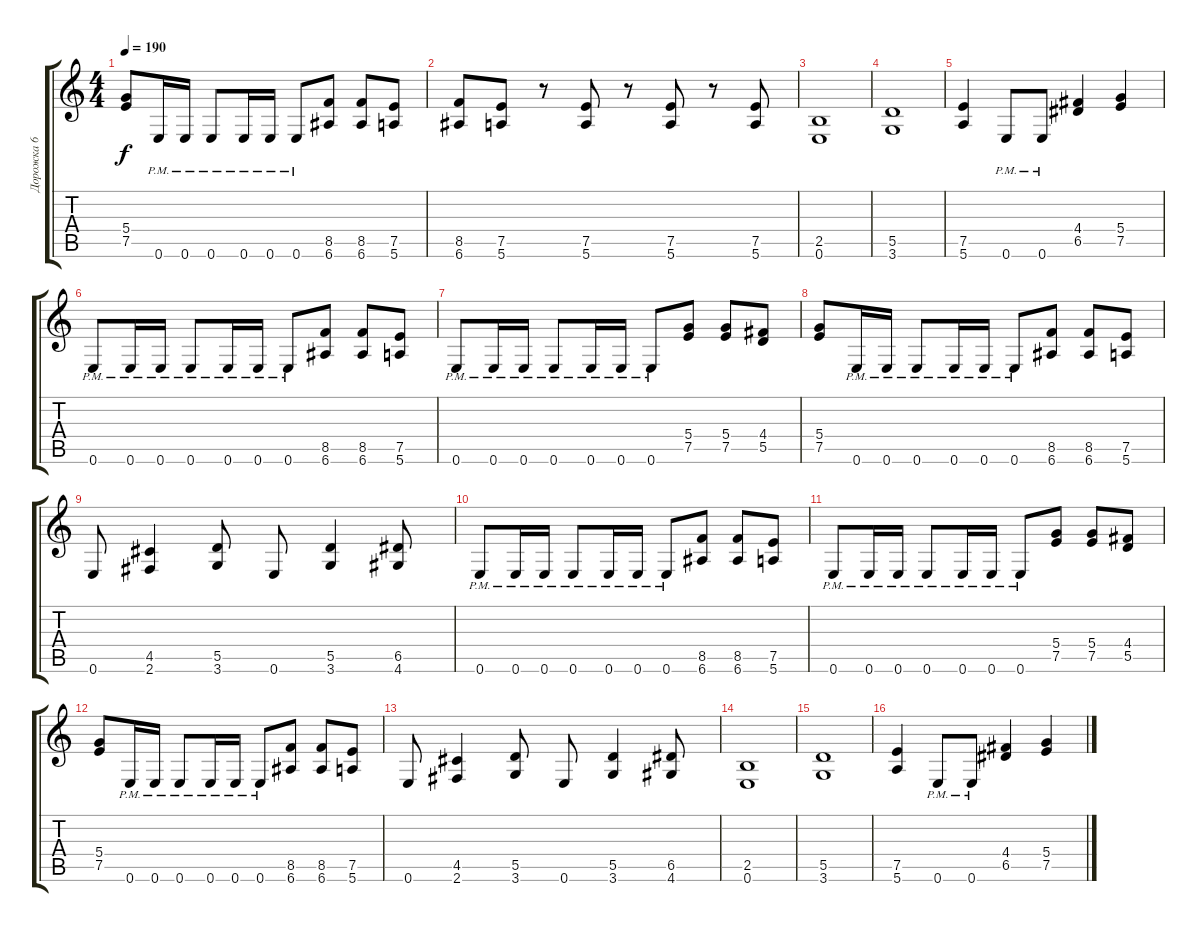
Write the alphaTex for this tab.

\track ("Дорожка 6" "Дорожка 6") {instrument distortionguitar}
\staff {score tabs}
\tuning (E4 B3 G3 D3 A2 E2) {hide}
\ts (4 4)
\tempo 190
\clef g2
\ks c
(5.4 7.5).8{dy f} 0.6{pm}.16 0.6{pm}.16 0.6{pm}.8 0.6{pm}.16 0.6{pm}.16 0.6{pm}.8 (8.5 6.6).8 (8.5 6.6).8 (7.5 5.6).8 |
(8.5 6.6).8 (7.5 5.6).8 r.8 (7.5 5.6).8 r.8 (7.5 5.6).8 r.8 (7.5 5.6).8 |
(2.5 0.6).1 |
(5.5 3.6).1 |
(7.5 5.6).4 0.6{pm}.8 0.6{pm}.8 (4.4 6.5).4 (5.4 7.5).4 |
0.6{pm}.8 0.6{pm}.16 0.6{pm}.16 0.6{pm}.8 0.6{pm}.16 0.6{pm}.16 0.6{pm}.8 (8.5 6.6).8 (8.5 6.6).8 (7.5 5.6).8 |
0.6{pm}.8 0.6{pm}.16 0.6{pm}.16 0.6{pm}.8 0.6{pm}.16 0.6{pm}.16 0.6{pm}.8 (5.4 7.5).8 (5.4 7.5).8 (4.4 5.5).8 |
(5.4 7.5).8 0.6{pm}.16 0.6{pm}.16 0.6{pm}.8 0.6{pm}.16 0.6{pm}.16 0.6{pm}.8 (8.5 6.6).8 (8.5 6.6).8 (7.5 5.6).8 |
0.6.8 (4.5 2.6).4 (5.5 3.6).8 0.6.8 (5.5 3.6).4 (6.5 4.6).8 |
0.6{pm}.8 0.6{pm}.16 0.6{pm}.16 0.6{pm}.8 0.6{pm}.16 0.6{pm}.16 0.6{pm}.8 (8.5 6.6).8 (8.5 6.6).8 (7.5 5.6).8 |
0.6{pm}.8 0.6{pm}.16 0.6{pm}.16 0.6{pm}.8 0.6{pm}.16 0.6{pm}.16 0.6{pm}.8 (5.4 7.5).8 (5.4 7.5).8 (4.4 5.5).8 |
(5.4 7.5).8 0.6{pm}.16 0.6{pm}.16 0.6{pm}.8 0.6{pm}.16 0.6{pm}.16 0.6{pm}.8 (8.5 6.6).8 (8.5 6.6).8 (7.5 5.6).8 |
0.6.8 (4.5 2.6).4 (5.5 3.6).8 0.6.8 (5.5 3.6).4 (6.5 4.6).8 |
(2.5 0.6).1 |
(5.5 3.6).1 |
(7.5 5.6).4 0.6{pm}.8 0.6{pm}.8 (4.4 6.5).4 (5.4 7.5).4
